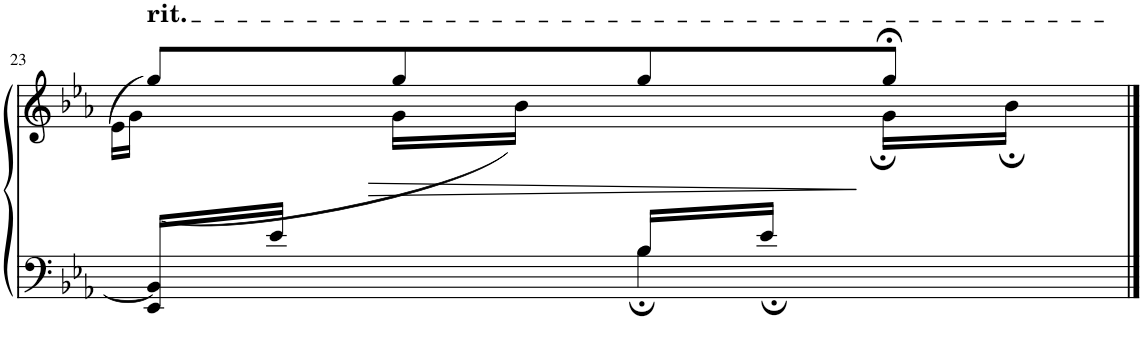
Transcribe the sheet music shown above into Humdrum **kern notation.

**kern	**kern	**dynam
*part1	*part1	*part1
*staff2	*staff1	*staff1/2
*I"Piano	*	*
*I'Pno	*	*
!!LO:PB:g=z
*clefF4	*clefG2	*
*k[b-e-a-]	*k[b-e-a-]	*
*M2/4	*M2/4	*
=23	=23	=23
.	(>16qe-\LL	.
.	16qg\JJ)	.
*^	*^	*
!	!	!LO:TX:a:t=rit.	!	!
(4BB-]	16EE-/LL	8gg/L	8ryy	.
.	16e-/JJ	.	.	.
!	!	!	!	!LO:HP:b
.	8ryy	8gg/	16g\LL	>
.	.	.	16b-\JJ)	.
4B-\	16B-;/LL	8gg/	8ryy	.
.	16e-;/JJ	.	.	.
.	8ryy	8gg;</J	16g;\LL	]
.	.	.	16b-;\JJ	.
*v	*v	*	*	*
*	*v	*v	*
==	==	==
*-	*-	*-
